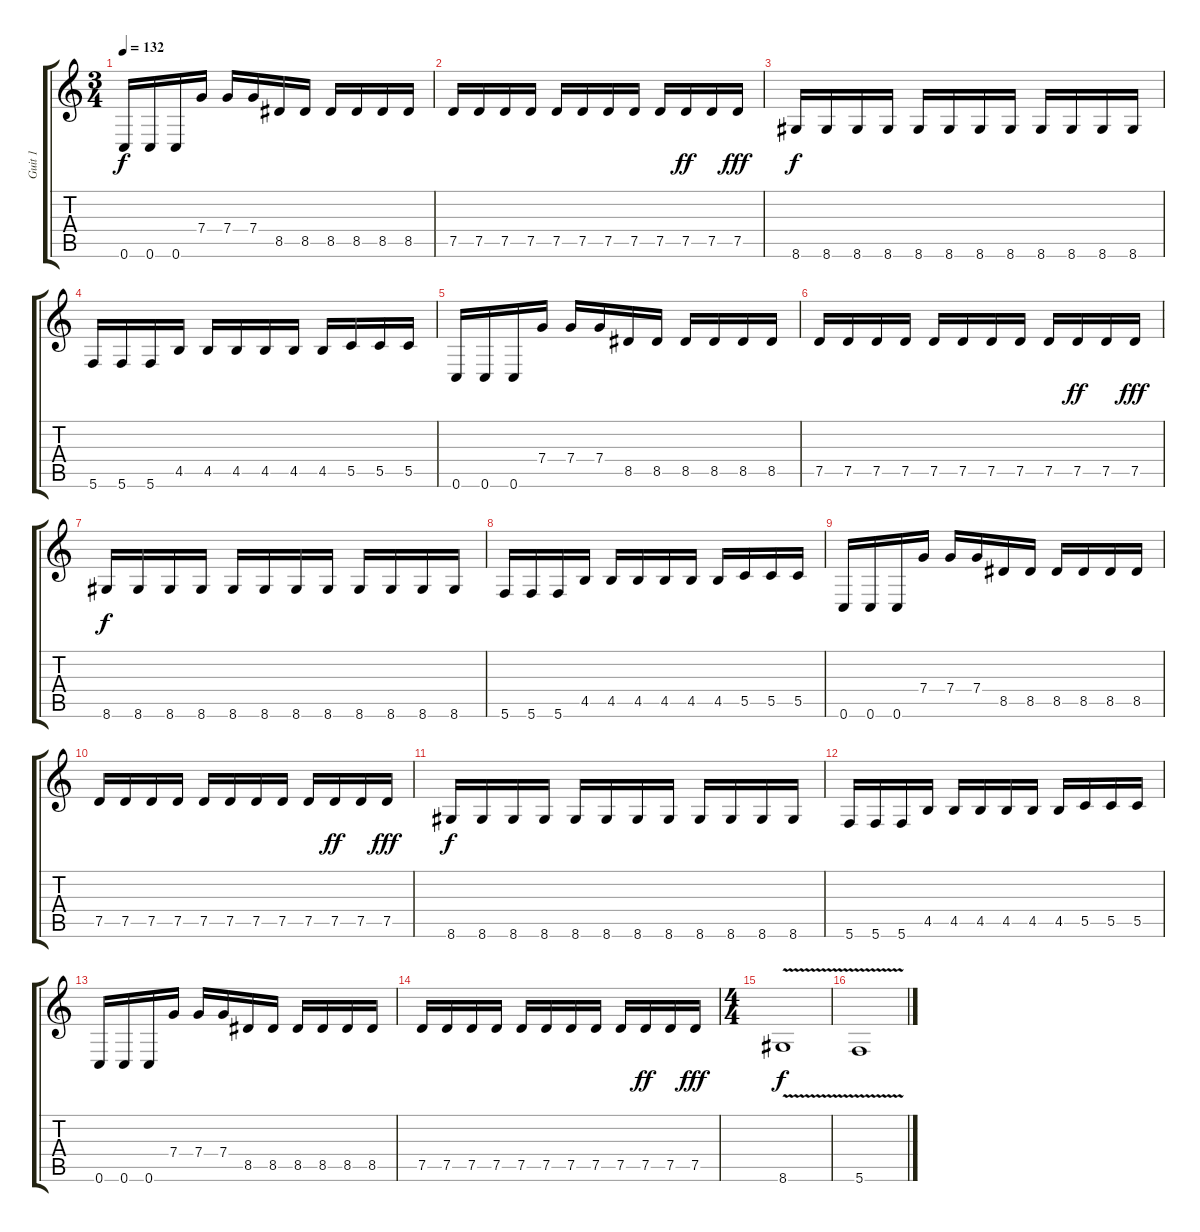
\track ("Guit 1" "Guit 1") {instrument distortionguitar}
\staff {score tabs}
\tuning (D4 A3 F3 C3 G2 C2) {hide}
\ts (3 4)
\tempo 132
\clef g2
\ks c
0.6.16{dy f} 0.6.16 0.6.16 7.4.16 7.4.16 7.4.16 8.5.16 8.5.16 8.5.16 8.5.16 8.5.16 8.5.16 |
7.5.16 7.5.16 7.5.16 7.5.16 7.5.16 7.5.16 7.5.16 7.5.16 7.5.16 7.5.16{dy ff} 7.5.16 7.5.16{dy fff} |
8.6.16{dy f} 8.6.16 8.6.16 8.6.16 8.6.16 8.6.16 8.6.16 8.6.16 8.6.16 8.6.16 8.6.16 8.6.16 |
5.6.16 5.6.16 5.6.16 4.5.16 4.5.16 4.5.16 4.5.16 4.5.16 4.5.16 5.5.16 5.5.16 5.5.16 |
0.6.16 0.6.16 0.6.16 7.4.16 7.4.16 7.4.16 8.5.16 8.5.16 8.5.16 8.5.16 8.5.16 8.5.16 |
7.5.16 7.5.16 7.5.16 7.5.16 7.5.16 7.5.16 7.5.16 7.5.16 7.5.16 7.5.16{dy ff} 7.5.16 7.5.16{dy fff} |
8.6.16{dy f} 8.6.16 8.6.16 8.6.16 8.6.16 8.6.16 8.6.16 8.6.16 8.6.16 8.6.16 8.6.16 8.6.16 |
5.6.16 5.6.16 5.6.16 4.5.16 4.5.16 4.5.16 4.5.16 4.5.16 4.5.16 5.5.16 5.5.16 5.5.16 |
0.6.16 0.6.16 0.6.16 7.4.16 7.4.16 7.4.16 8.5.16 8.5.16 8.5.16 8.5.16 8.5.16 8.5.16 |
7.5.16 7.5.16 7.5.16 7.5.16 7.5.16 7.5.16 7.5.16 7.5.16 7.5.16 7.5.16{dy ff} 7.5.16 7.5.16{dy fff} |
8.6.16{dy f} 8.6.16 8.6.16 8.6.16 8.6.16 8.6.16 8.6.16 8.6.16 8.6.16 8.6.16 8.6.16 8.6.16 |
5.6.16 5.6.16 5.6.16 4.5.16 4.5.16 4.5.16 4.5.16 4.5.16 4.5.16 5.5.16 5.5.16 5.5.16 |
0.6.16 0.6.16 0.6.16 7.4.16 7.4.16 7.4.16 8.5.16 8.5.16 8.5.16 8.5.16 8.5.16 8.5.16 |
7.5.16 7.5.16 7.5.16 7.5.16 7.5.16 7.5.16 7.5.16 7.5.16 7.5.16 7.5.16{dy ff} 7.5.16 7.5.16{dy fff} |
\ts (4 4)
8.6{v}.1{dy f} |
5.6{v}.1
